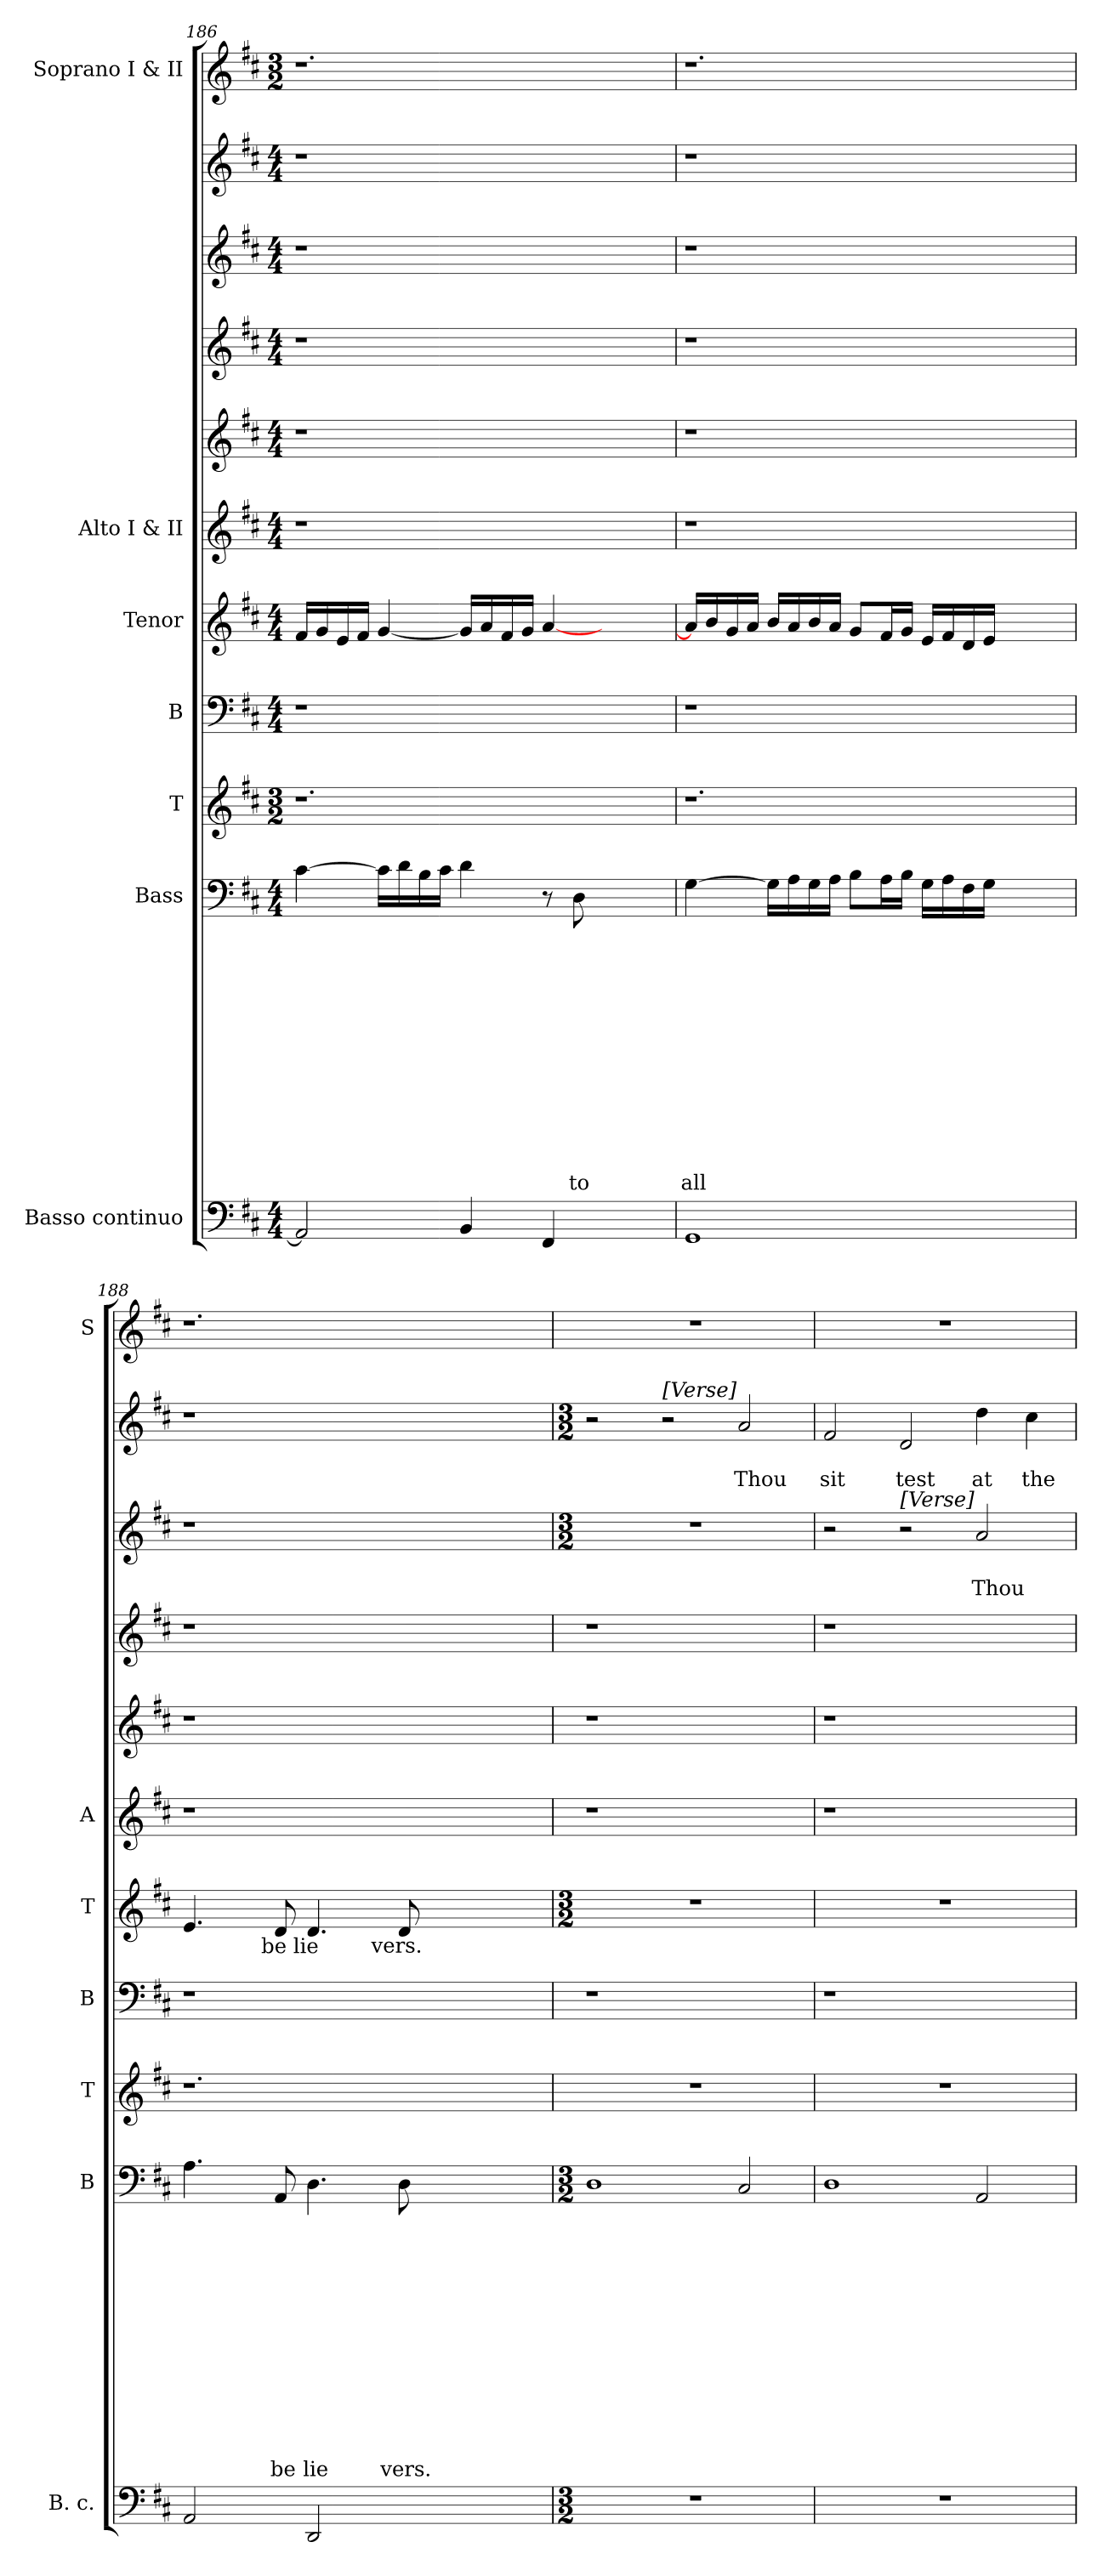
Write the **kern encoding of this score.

**kern	**kern	**text	**text	**text	**text	**text	**text	**text	**text	**text	**text	**text	**text	**text	**kern	**kern	**kern	**text	**kern	**kern	**kern	**kern	**text	**text	**kern	**text	**text	**kern
*part11	*part10	*part10	*part10	*part10	*part10	*part10	*part10	*part10	*part10	*part10	*part10	*part10	*part10	*part10	*part9	*part8	*part7	*part7	*part6	*part5	*part4	*part3	*part3	*part3	*part2	*part2	*part2	*part1
*staff11	*staff10	*staff10	*staff10	*staff10	*staff10	*staff10	*staff10	*staff10	*staff10	*staff10	*staff10	*staff10	*staff10	*staff10	*staff9	*staff8	*staff7	*staff7	*staff6	*staff5	*staff4	*staff3	*staff3	*staff3	*staff2	*staff2	*staff2	*staff1
*I"Basso continuo	*I"Bass	*	*	*	*	*	*	*	*	*	*	*	*	*	*I"T	*I"B	*I"Tenor	*	*I"Alto I & II	*	*	*	*	*	*	*	*	*I"Soprano I & II
*I'B. c.	*I'B	*	*	*	*	*	*	*	*	*	*	*	*	*	*I'T	*I'B	*I'T	*	*I'A	*	*	*	*	*	*	*	*	*I'S
!!LO:LB:g=z
*clefF4	*clefF4	*	*	*	*	*	*	*	*	*	*	*	*	*	*clefG2	*clefF4	*clefG2	*	*clefG2	*clefG2	*clefG2	*clefG2	*	*	*clefG2	*	*	*clefG2
*ITrd7c12	*	*	*	*	*	*	*	*	*	*	*	*	*	*	*	*	*	*	*	*	*	*	*	*	*	*	*	*
*k[f#c#]	*k[f#c#]	*	*	*	*	*	*	*	*	*	*	*	*	*	*k[f#c#]	*k[f#c#]	*k[f#c#]	*	*k[f#c#]	*k[f#c#]	*k[f#c#]	*k[f#c#]	*	*	*k[f#c#]	*	*	*k[f#c#]
*D:	*D:	*	*	*	*	*	*	*	*	*	*	*	*	*	*D:	*D:	*D:	*	*D:	*D:	*D:	*D:	*	*	*D:	*	*	*D:
*M4/4	*M4/4	*	*	*	*	*	*	*	*	*	*	*	*	*	*M3/2	*M4/4	*M4/4	*	*M4/4	*M4/4	*M4/4	*M4/4	*	*	*M4/4	*	*	*M3/2
=186	=186	=186	=186	=186	=186	=186	=186	=186	=186	=186	=186	=186	=186	=186	=186	=186	=186	=186	=186	=186	=186	=186	=186	=186	=186	=186	=186	=186
2AAA/]	[>4c#\	.	.	.	.	.	.	.	.	.	.	.	.	.	1.r	1r	16f#/LL	.	1r	1r	1r	1r	.	.	1r	.	.	1.r
.	.	.	.	.	.	.	.	.	.	.	.	.	.	.	.	.	16g/	.	.	.	.	.	.	.	.	.	.	.
.	.	.	.	.	.	.	.	.	.	.	.	.	.	.	.	.	16e/	.	.	.	.	.	.	.	.	.	.	.
.	.	.	.	.	.	.	.	.	.	.	.	.	.	.	.	.	16f#/JJ	.	.	.	.	.	.	.	.	.	.	.
.	16c#\LL]	.	.	.	.	.	.	.	.	.	.	.	.	.	.	.	[<4g/	.	.	.	.	.	.	.	.	.	.	.
.	16d\	.	.	.	.	.	.	.	.	.	.	.	.	.	.	.	.	.	.	.	.	.	.	.	.	.	.	.
.	16B\	.	.	.	.	.	.	.	.	.	.	.	.	.	.	.	.	.	.	.	.	.	.	.	.	.	.	.
.	16c#\JJ	.	.	.	.	.	.	.	.	.	.	.	.	.	.	.	.	.	.	.	.	.	.	.	.	.	.	.
4BBB/	4d\	.	.	.	.	.	.	.	.	.	.	.	.	.	.	.	16g/LL]	.	.	.	.	.	.	.	.	.	.	.
.	.	.	.	.	.	.	.	.	.	.	.	.	.	.	.	.	16a/	.	.	.	.	.	.	.	.	.	.	.
.	.	.	.	.	.	.	.	.	.	.	.	.	.	.	.	.	16f#/	.	.	.	.	.	.	.	.	.	.	.
.	.	.	.	.	.	.	.	.	.	.	.	.	.	.	.	.	16g/JJ	.	.	.	.	.	.	.	.	.	.	.
4FFF#/	8r	.	.	.	.	.	.	.	.	.	.	.	.	.	.	.	[<4a/	.	.	.	.	.	.	.	.	.	.	.
!	!	!	!	!	!	!	!	!	!	!	!	!	!	!LO:LY:b	!	!	!	!	!	!	!	!	!	!	!	!	!	!
.	8D\	.	.	.	.	.	.	.	.	.	.	.	.	to	.	.	.	.	.	.	.	.	.	.	.	.	.	.
2ryy	2ryy	.	.	.	.	.	.	.	.	.	.	.	.	.	.	2ryy	2ryy	.	2ryy	2ryy	2ryy	2ryy	.	.	2ryy	.	.	.
=187	=187	=187	=187	=187	=187	=187	=187	=187	=187	=187	=187	=187	=187	=187	=187	=187	=187	=187	=187	=187	=187	=187	=187	=187	=187	=187	=187	=187
!	!	!	!	!	!	!	!	!	!	!	!	!	!	!LO:LY:b	!	!	!	!	!	!	!	!	!	!	!	!	!	!
1GGG	[>4G\	.	.	.	.	.	.	.	.	.	.	.	.	all	1.r	1r	16a/LL]	.	1r	1r	1r	1r	.	.	1r	.	.	1.r
.	.	.	.	.	.	.	.	.	.	.	.	.	.	.	.	.	16b/	.	.	.	.	.	.	.	.	.	.	.
.	.	.	.	.	.	.	.	.	.	.	.	.	.	.	.	.	16g/	.	.	.	.	.	.	.	.	.	.	.
.	.	.	.	.	.	.	.	.	.	.	.	.	.	.	.	.	16a/JJ	.	.	.	.	.	.	.	.	.	.	.
.	16G\LL]	.	.	.	.	.	.	.	.	.	.	.	.	.	.	.	16b/LL	.	.	.	.	.	.	.	.	.	.	.
.	16A\	.	.	.	.	.	.	.	.	.	.	.	.	.	.	.	16a/	.	.	.	.	.	.	.	.	.	.	.
.	16G\	.	.	.	.	.	.	.	.	.	.	.	.	.	.	.	16b/	.	.	.	.	.	.	.	.	.	.	.
.	16A\JJ	.	.	.	.	.	.	.	.	.	.	.	.	.	.	.	16a/JJ	.	.	.	.	.	.	.	.	.	.	.
.	8B\L	.	.	.	.	.	.	.	.	.	.	.	.	.	.	.	8g/L	.	.	.	.	.	.	.	.	.	.	.
.	16A\L	.	.	.	.	.	.	.	.	.	.	.	.	.	.	.	16f#/L	.	.	.	.	.	.	.	.	.	.	.
.	16B\JJ	.	.	.	.	.	.	.	.	.	.	.	.	.	.	.	16g/JJ	.	.	.	.	.	.	.	.	.	.	.
.	16G\LL	.	.	.	.	.	.	.	.	.	.	.	.	.	.	.	16e/LL	.	.	.	.	.	.	.	.	.	.	.
.	16A\	.	.	.	.	.	.	.	.	.	.	.	.	.	.	.	16f#/	.	.	.	.	.	.	.	.	.	.	.
.	16F#\	.	.	.	.	.	.	.	.	.	.	.	.	.	.	.	16d/	.	.	.	.	.	.	.	.	.	.	.
.	16G\JJ	.	.	.	.	.	.	.	.	.	.	.	.	.	.	.	16e/JJ	.	.	.	.	.	.	.	.	.	.	.
2ryy	2ryy	.	.	.	.	.	.	.	.	.	.	.	.	.	.	2ryy	2ryy	.	2ryy	2ryy	2ryy	2ryy	.	.	2ryy	.	.	.
=188	=188	=188	=188	=188	=188	=188	=188	=188	=188	=188	=188	=188	=188	=188	=188	=188	=188	=188	=188	=188	=188	=188	=188	=188	=188	=188	=188	=188
*	*	*	*	*	*	*	*	*	*	*	*	*	*	*	*	*	*^	*	*	*	*	*	*	*	*	*	*	*
*	*	*	*	*	*	*	*	*	*	*	*	*	*	*	*	*	*	*^	*	*	*	*	*	*	*	*	*	*	*
2AAA/	4.A\	.	.	.	.	.	.	.	.	.	.	.	.	.	1.r	1r	4.e/	4ryy	2ryy	.	1r	1r	1r	1r	.	.	1r	.	.	1.r
.	.	.	.	.	.	.	.	.	.	.	.	.	.	.	.	.	.	16.ryy	.	.	.	.	.	.	.	.	.	.	.	.
!	!	!	!	!	!	!	!	!	!	!	!	!	!	!	!	!	!	!LO:TX:b:t=be lie	!	!	!	!	!	!	!	!	!	!	!	!
.	.	.	.	.	.	.	.	.	.	.	.	.	.	.	.	.	.	1ryy	.	.	.	.	.	.	.	.	.	.	.	.
!	!	!	!	!	!	!	!	!	!	!	!	!	!	!LO:LY:b	!	!	!	!	!	!	!	!	!	!	!	!	!	!	!	!
.	8AA/	.	.	.	.	.	.	.	.	.	.	.	.	be	.	.	8d/	.	.	.	.	.	.	.	.	.	.	.	.	.
!	!	!	!	!	!	!	!	!	!	!	!	!	!	!LO:LY:b	!	!	!	!	!	!	!	!	!	!	!	!	!	!	!	!
2DDD/	4.D\	.	.	.	.	.	.	.	.	.	.	.	.	lie	.	.	4.d/	.	4ryy	.	.	.	.	.	.	.	.	.	.	.
.	.	.	.	.	.	.	.	.	.	.	.	.	.	.	.	.	.	.	32ryy	.	.	.	.	.	.	.	.	.	.	.
!	!	!	!	!	!	!	!	!	!	!	!	!	!	!	!	!	!	!	!LO:TX:b:t=vers.	!	!	!	!	!	!	!	!	!	!	!
.	.	.	.	.	.	.	.	.	.	.	.	.	.	.	.	.	.	.	2ryy	.	.	.	.	.	.	.	.	.	.	.
!	!	!	!	!	!	!	!	!	!	!	!	!	!	!LO:LY:b	!	!	!	!	!	!	!	!	!	!	!	!	!	!	!	!
.	8D\	.	.	.	.	.	.	.	.	.	.	.	.	vers.	.	.	8d/	.	.	.	.	.	.	.	.	.	.	.	.	.
2ryy	2ryy	.	.	.	.	.	.	.	.	.	.	.	.	.	.	2ryy	2ryy	.	.	.	2ryy	2ryy	2ryy	2ryy	.	.	2ryy	.	.	.
.	.	.	.	.	.	.	.	.	.	.	.	.	.	.	.	.	.	.	8..ryy	.	.	.	.	.	.	.	.	.	.	.
.	.	.	.	.	.	.	.	.	.	.	.	.	.	.	.	.	.	8ryy	.	.	.	.	.	.	.	.	.	.	.	.
.	.	.	.	.	.	.	.	.	.	.	.	.	.	.	.	.	.	32ryy	.	.	.	.	.	.	.	.	.	.	.	.
*	*	*	*	*	*	*	*	*	*	*	*	*	*	*	*	*	*v	*v	*v	*	*	*	*	*	*	*	*	*	*	*
!!LO:PB:g=z
=189	=189	=189	=189	=189	=189	=189	=189	=189	=189	=189	=189	=189	=189	=189	=189	=189	=189	=189	=189	=189	=189	=189	=189	=189	=189	=189	=189	=189
*M3/2	*M3/2	*	*	*	*	*	*	*	*	*	*	*	*	*	*	*	*M3/2	*	*	*	*	*M3/2	*	*	*M3/2	*	*	*
*	*	*	*	*	*	*	*	*	*	*	*	*	*	*	*	*	*^	*	*	*	*	*	*	*	*	*	*	*
*	*	*	*	*	*	*	*	*	*	*	*	*	*	*	*	*	*	*^	*	*	*	*	*	*	*	*	*	*	*
!	!	!	!	!	!	!	!	!	!	!	!	!	!	!	!	!	!	!	!	!	!	!	!	!LO:N:vis=1	!	!	!	!	!	!
*	*	*	*	*	*	*	*	*	*	*	*	*	*	*	*	*	*v	*v	*v	*	*	*	*	*	*	*	*^	*	*	*
1.r	1D	.	.	.	.	.	.	.	.	.	.	.	.	.	1.r	1r	1.r	.	1r	1r	1r	1.r	.	.	2ryy	2r	.	.	1.r
!	!	!	!	!	!	!	!	!	!	!	!	!	!	!	!	!	!	!	!	!	!	!	!	!	!LO:TX:a:t=[Verse]	!	!	!	!
.	.	.	.	.	.	.	.	.	.	.	.	.	.	.	.	.	.	.	.	.	.	.	.	.	1ryy	2r	.	.	.
!	!	!	!	!	!	!	!	!	!	!	!	!	!	!	!	!	!	!	!	!	!	!	!	!	!	!	!	!LO:LY:b	!
.	2C#/	.	.	.	.	.	.	.	.	.	.	.	.	.	.	2ryy	.	.	2ryy	2ryy	2ryy	.	.	.	.	2a/	.	Thou	.
=190	=190	=190	=190	=190	=190	=190	=190	=190	=190	=190	=190	=190	=190	=190	=190	=190	=190	=190	=190	=190	=190	=190	=190	=190	=190	=190	=190	=190	=190
!	!	!	!	!	!	!	!	!	!	!	!	!	!	!	!	!	!	!	!	!	!	!	!	!	!	!	!	!LO:LY:b	!
*	*	*	*	*	*	*	*	*	*	*	*	*	*	*	*	*	*	*	*	*	*	*	*	*	*v	*v	*	*	*
1.r	1D	.	.	.	.	.	.	.	.	.	.	.	.	.	1.r	1r	1.r	.	1r	1r	1r	2r	.	.	2f#/	.	sit	1.r
!	!	!	!	!	!	!	!	!	!	!	!	!	!	!	!	!	!	!	!	!	!	!LO:TX:a:t=[Verse]	!	!	!	!	!	!
!	!	!	!	!	!	!	!	!	!	!	!	!	!	!	!	!	!	!	!	!	!	!	!	!	!	!	!LO:LY:b	!
.	.	.	.	.	.	.	.	.	.	.	.	.	.	.	.	.	.	.	.	.	.	2r	.	.	2d/	.	test	.
!	!	!	!	!	!	!	!	!	!	!	!	!	!	!	!	!	!	!	!	!	!	!	!	!LO:LY:b	!	!	!LO:LY:b	!
.	2AA/	.	.	.	.	.	.	.	.	.	.	.	.	.	.	2ryy	.	.	2ryy	2ryy	2ryy	2a/	.	Thou	4dd\	.	at	.
!	!	!	!	!	!	!	!	!	!	!	!	!	!	!	!	!	!	!	!	!	!	!	!	!	!	!	!LO:LY:b	!
.	.	.	.	.	.	.	.	.	.	.	.	.	.	.	.	.	.	.	.	.	.	.	.	.	4cc#\	.	the	.
=	=	=	=	=	=	=	=	=	=	=	=	=	=	=	=	=	=	=	=	=	=	=	=	=	=	=	=	=
*-	*-	*-	*-	*-	*-	*-	*-	*-	*-	*-	*-	*-	*-	*-	*-	*-	*-	*-	*-	*-	*-	*-	*-	*-	*-	*-	*-	*-
